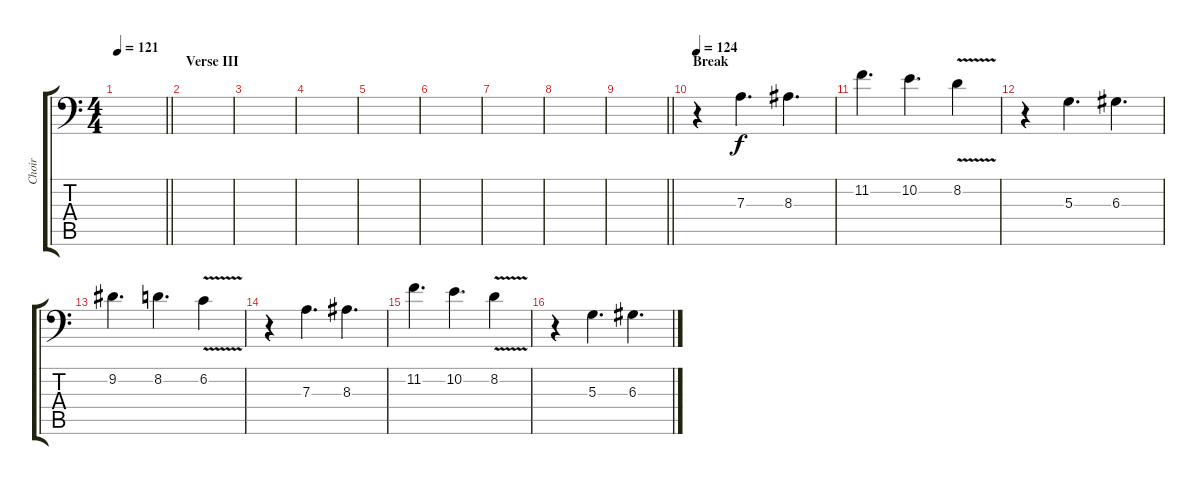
\track ("Choir" "Choir") {instrument choiraahs}
\staff {score tabs}
\tuning (B3 Gb3 D3 A2 E2 A1) {hide}
\ts (4 4)
\tempo 121
\clef f4
\barLineRight lightlight
\ks c
|
\section ("" "Verse III")
|
|
|
|
|
|
|
\barLineRight lightlight
|
\section ("" "Break")
\tempo 124
r.4 7.3.4{d} 8.3.4{d} |
11.2.4{d} 10.2.4{d} 8.2{v}.4 |
r.4 5.3.4{d} 6.3.4{d} |
9.2.4{d} 8.2.4{d} 6.2{v}.4 |
r.4 7.3.4{d} 8.3.4{d} |
11.2.4{d} 10.2.4{d} 8.2{v}.4 |
r.4 5.3.4{d} 6.3.4{d}
